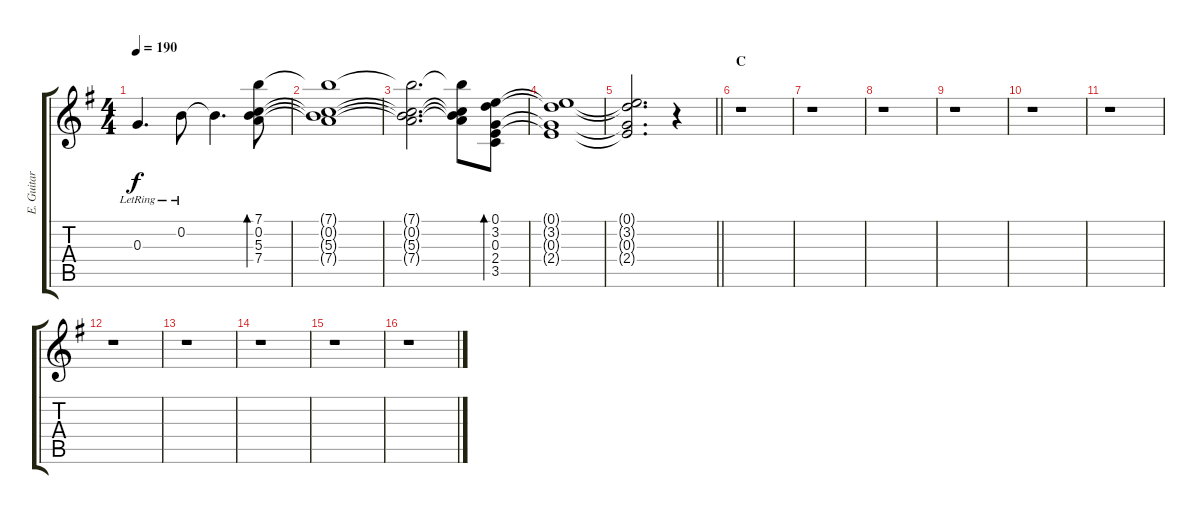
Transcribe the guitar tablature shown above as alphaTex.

\track ("E. Guitar IV" "E. Guitar ") {instrument electricguitarclean}
\staff {score tabs}
\tuning (E4 B3 G3 D3 A2 E2) {hide}
\ts (4 4)
\tempo 190
\clef g2
\ks g
0.3{lr}.4{d dy f} 0.2{lr}.8 0.2{t}.4{d} (7.1 0.2 5.3 7.4).8{bd 120} |
(7.1{t} 0.2{t} 5.3{t} 7.4{t}).1 |
(7.1{t} 0.2{t} 5.3{t} 7.4{t}).2{d} (7.1{t} 0.2{t} 5.3{t} 7.4{t}).8 (0.1 3.2 0.3 2.4 3.5).8{bd 120} |
(0.1{t} 3.2{t} 0.3{t} 2.4{t}).1 |
\barLineRight lightlight
(0.1{t} 3.2{t} 0.3{t} 2.4{t}).2{d} r.4 |
\section ("" "C")
r.1 |
r.1 |
r.1 |
r.1 |
r.1 |
r.1 |
r.1 |
r.1 |
r.1 |
r.1 |
r.1
